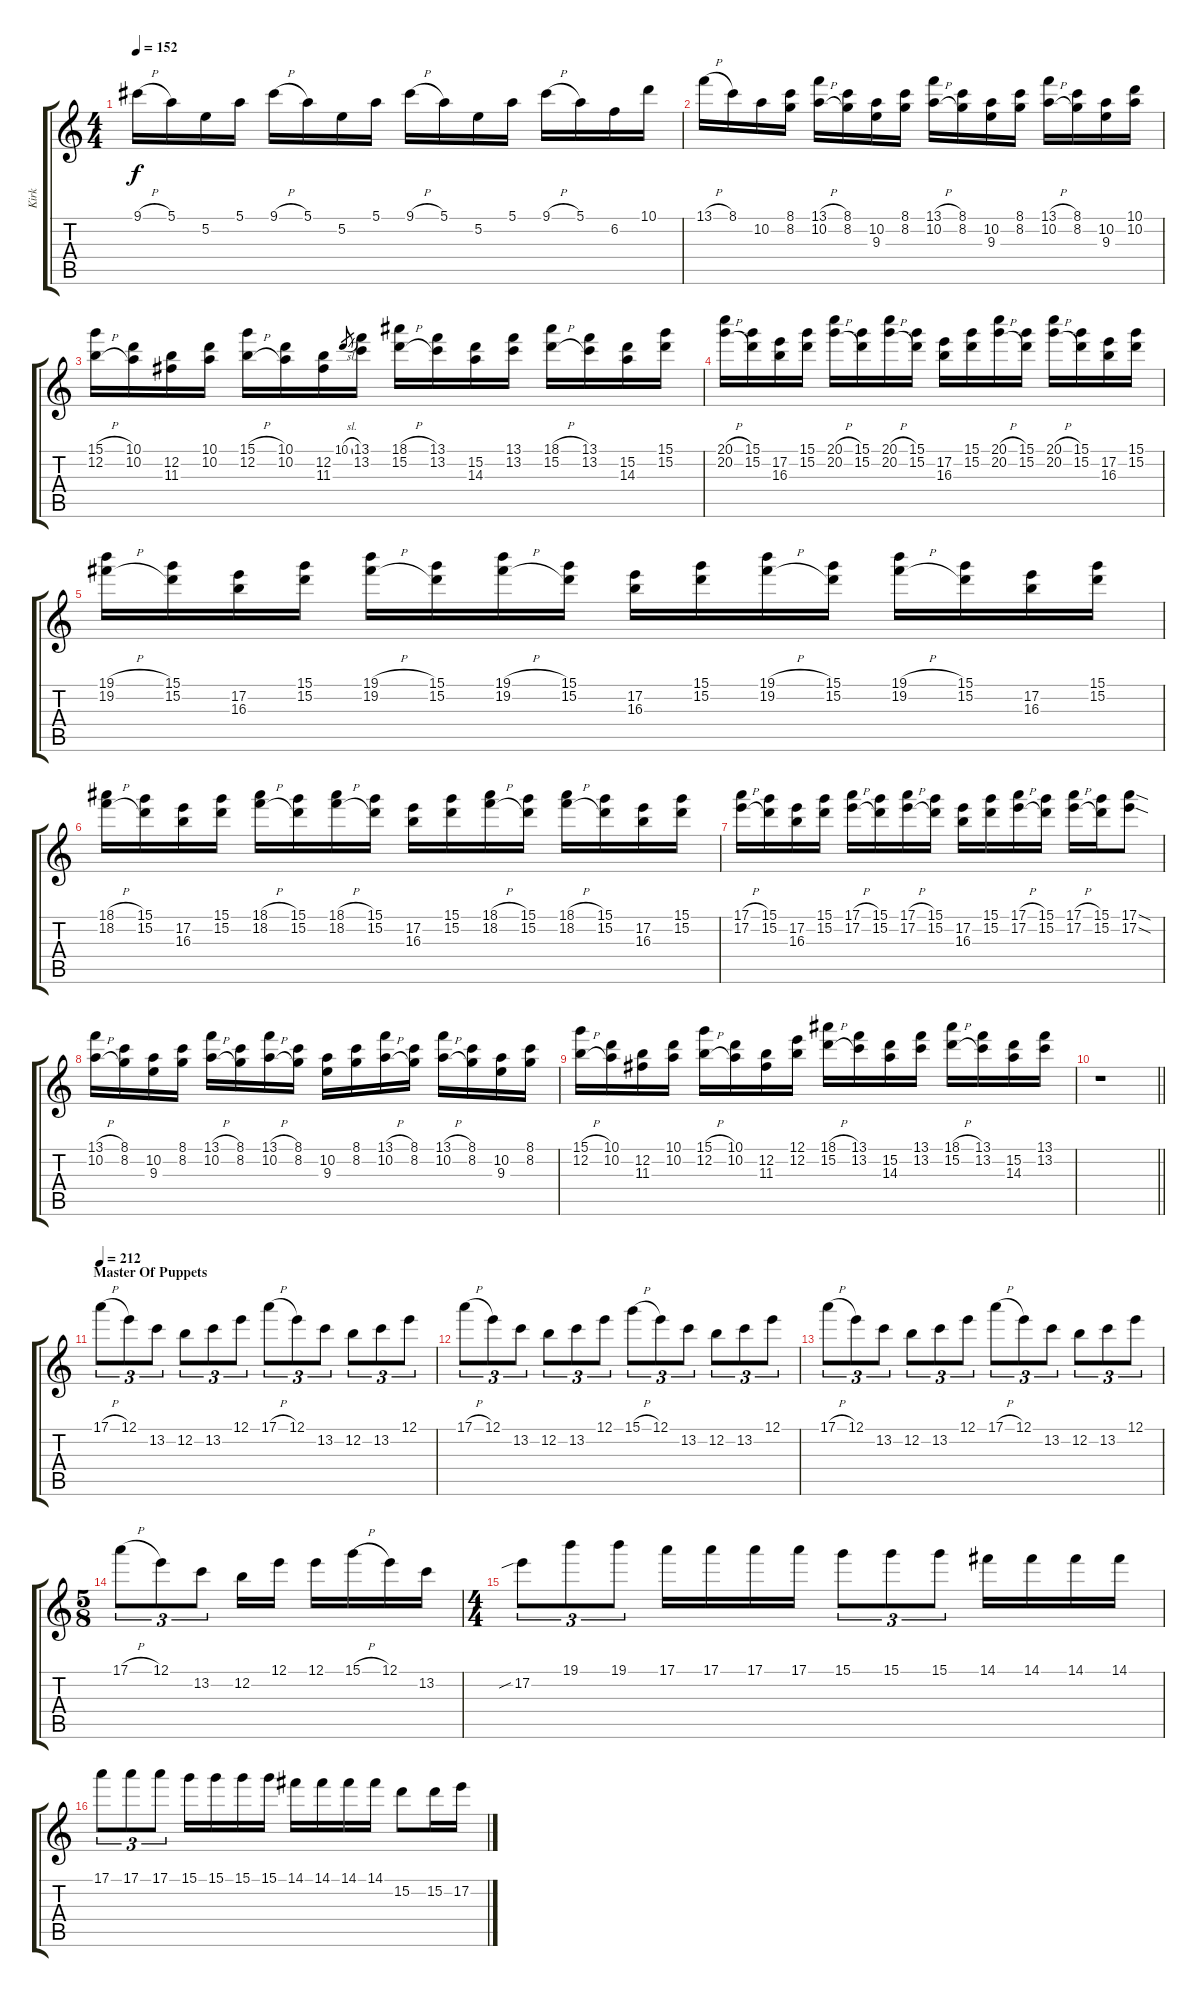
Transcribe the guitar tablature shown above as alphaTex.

\track ("Kirk" "Kirk") {instrument distortionguitar}
\staff {score tabs}
\tuning (E4 B3 G3 D3 A2 E2) {hide}
\ts (4 4)
\tempo 152
\clef g2
\ks c
9.1{h}.16{dy f} 5.1.16 5.2.16 5.1.16 9.1{h}.16 5.1.16 5.2.16 5.1.16 9.1{h}.16 5.1.16 5.2.16 5.1.16 9.1{h}.16 5.1.16 6.2.16 10.1.16 |
13.1{h}.16 8.1.16 10.2.16 (8.1 8.2).16 (13.1{h} 10.2{h}).16 (8.1 8.2).16 (10.2 9.3).16 (8.1 8.2).16 (13.1{h} 10.2{h}).16 (8.1 8.2).16 (10.2 9.3).16 (8.1 8.2).16 (13.1{h} 10.2{h}).16 (8.1 8.2).16 (10.2 9.3).16 (10.1 10.2).16 |
(15.1{h} 12.2{h}).16 (10.1 10.2).16 (12.2 11.3).16 (10.1 10.2).16 (15.1{h} 12.2{h}).16 (10.1 10.2).16 (12.2 11.3).16 10.1{sl}.8{gr} (13.1 13.2).16 (18.1{h} 15.2{h}).16 (13.1 13.2).16 (15.2 14.3).16 (13.1 13.2).16 (18.1{h} 15.2{h}).16 (13.1 13.2).16 (15.2 14.3).16 (15.1 15.2).16 |
(20.1{h} 20.2{h}).16 (15.1 15.2).16 (17.2 16.3).16 (15.1 15.2).16 (20.1{h} 20.2{h}).16 (15.1 15.2).16 (20.1{h} 20.2{h}).16 (15.1 15.2).16 (17.2 16.3).16 (15.1 15.2).16 (20.1{h} 20.2{h}).16 (15.1 15.2).16 (20.1{h} 20.2{h}).16 (15.1 15.2).16 (17.2 16.3).16 (15.1 15.2).16 |
(19.1{h} 19.2{h}).16 (15.1 15.2).16 (17.2 16.3).16 (15.1 15.2).16 (19.1{h} 19.2{h}).16 (15.1 15.2).16 (19.1{h} 19.2{h}).16 (15.1 15.2).16 (17.2 16.3).16 (15.1 15.2).16 (19.1{h} 19.2{h}).16 (15.1 15.2).16 (19.1{h} 19.2{h}).16 (15.1 15.2).16 (17.2 16.3).16 (15.1 15.2).16 |
(18.1{h} 18.2{h}).16 (15.1 15.2).16 (17.2 16.3).16 (15.1 15.2).16 (18.1{h} 18.2{h}).16 (15.1 15.2).16 (18.1{h} 18.2{h}).16 (15.1 15.2).16 (17.2 16.3).16 (15.1 15.2).16 (18.1{h} 18.2{h}).16 (15.1 15.2).16 (18.1{h} 18.2{h}).16 (15.1 15.2).16 (17.2 16.3).16 (15.1 15.2).16 |
(17.1{h} 17.2{h}).16 (15.1 15.2).16 (17.2 16.3).16 (15.1 15.2).16 (17.1{h} 17.2{h}).16 (15.1 15.2).16 (17.1{h} 17.2{h}).16 (15.1 15.2).16 (17.2 16.3).16 (15.1 15.2).16 (17.1{h} 17.2{h}).16 (15.1 15.2).16 (17.1{h} 17.2{h}).16 (15.1 15.2).16 (17.1{sod} 17.2{sod}).8 |
(13.1{h} 10.2{h}).16 (8.1 8.2).16 (10.2 9.3).16 (8.1 8.2).16 (13.1{h} 10.2{h}).16 (8.1 8.2).16 (13.1{h} 10.2{h}).16 (8.1 8.2).16 (10.2 9.3).16 (8.1 8.2).16 (13.1{h} 10.2{h}).16 (8.1 8.2).16 (13.1{h} 10.2{h}).16 (8.1 8.2).16 (10.2 9.3).16 (8.1 8.2).16 |
(15.1{h} 12.2{h}).16 (10.1 10.2).16 (12.2 11.3).16 (10.1 10.2).16 (15.1{h} 12.2{h}).16 (10.1 10.2).16 (12.2 11.3).16 (12.1 12.2).16 (18.1{h} 15.2{h}).16 (13.1 13.2).16 (15.2 14.3).16 (13.1 13.2).16 (18.1{h} 15.2{h}).16 (13.1 13.2).16 (15.2 14.3).16 (13.1 13.2).16 |
\barLineRight lightlight
r.1 |
\section ("" "Master Of Puppets")
\tempo 212
17.1{h}.8{tu (3 2)} 12.1.8{tu (3 2)} 13.2.8{tu (3 2)} 12.2.8{tu (3 2)} 13.2.8{tu (3 2)} 12.1.8{tu (3 2)} 17.1{h}.8{tu (3 2)} 12.1.8{tu (3 2)} 13.2.8{tu (3 2)} 12.2.8{tu (3 2)} 13.2.8{tu (3 2)} 12.1.8{tu (3 2)} |
17.1{h}.8{tu (3 2)} 12.1.8{tu (3 2)} 13.2.8{tu (3 2)} 12.2.8{tu (3 2)} 13.2.8{tu (3 2)} 12.1.8{tu (3 2)} 15.1{h}.8{tu (3 2)} 12.1.8{tu (3 2)} 13.2.8{tu (3 2)} 12.2.8{tu (3 2)} 13.2.8{tu (3 2)} 12.1.8{tu (3 2)} |
17.1{h}.8{tu (3 2)} 12.1.8{tu (3 2)} 13.2.8{tu (3 2)} 12.2.8{tu (3 2)} 13.2.8{tu (3 2)} 12.1.8{tu (3 2)} 17.1{h}.8{tu (3 2)} 12.1.8{tu (3 2)} 13.2.8{tu (3 2)} 12.2.8{tu (3 2)} 13.2.8{tu (3 2)} 12.1.8{tu (3 2)} |
\ts (5 8)
17.1{h}.8{tu (3 2)} 12.1.8{tu (3 2)} 13.2.8{tu (3 2)} 12.2.16 12.1.16 12.1.16 15.1{h}.16 12.1.16 13.2.16 |
\ts (4 4)
17.2{sib}.8{tu (3 2)} 19.1.8{tu (3 2)} 19.1.8{tu (3 2)} 17.1.16 17.1.16 17.1.16 17.1.16 15.1.8{tu (3 2)} 15.1.8{tu (3 2)} 15.1.8{tu (3 2)} 14.1.16 14.1.16 14.1.16 14.1.16 |
17.1.8{tu (3 2)} 17.1.8{tu (3 2)} 17.1.8{tu (3 2)} 15.1.16 15.1.16 15.1.16 15.1.16 14.1.16 14.1.16 14.1.16 14.1.16 15.2.8 15.2.16 17.2.16
